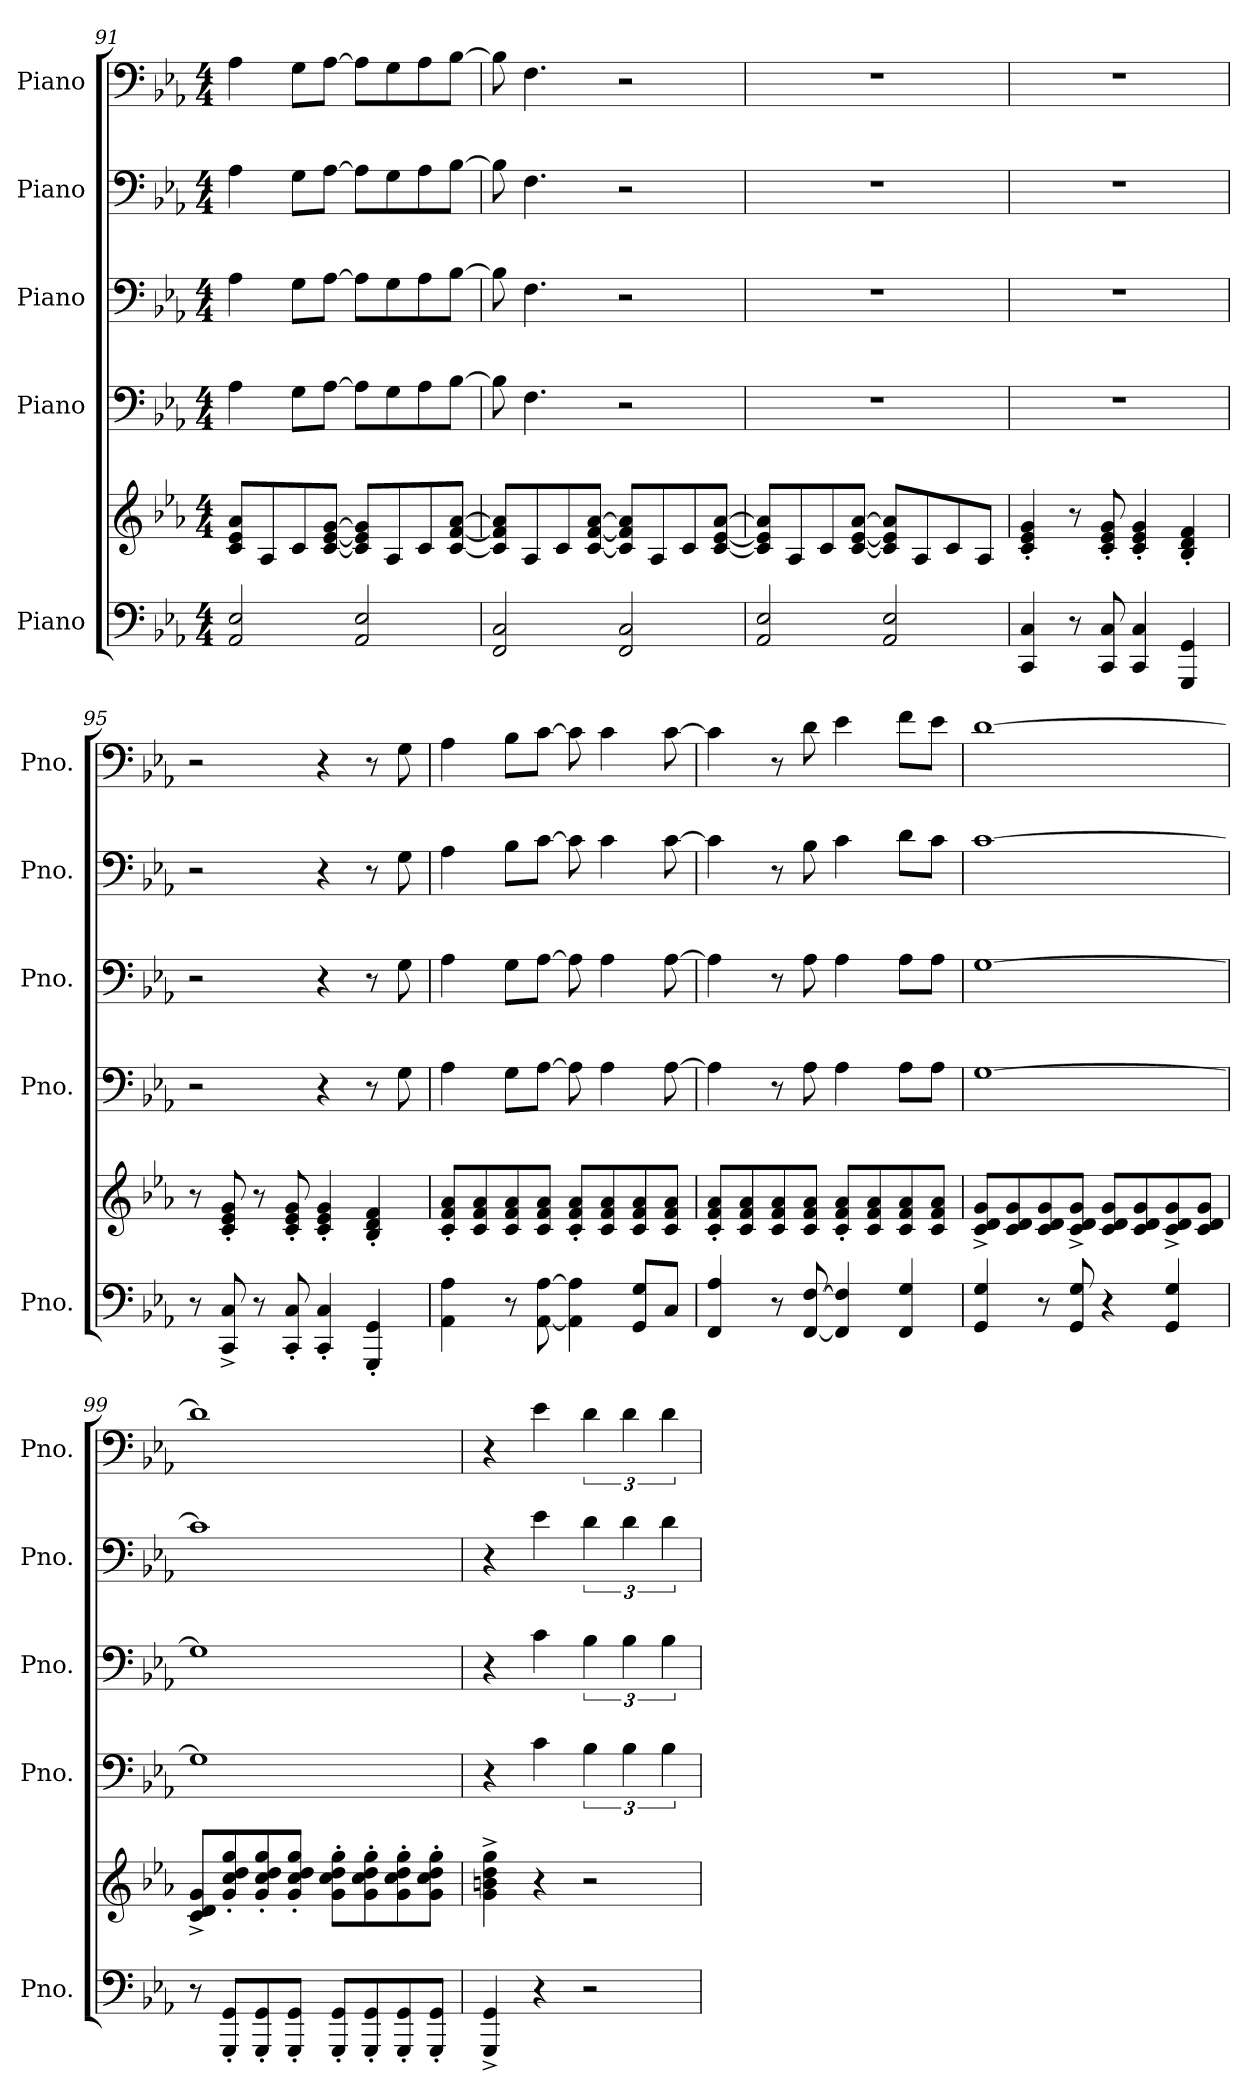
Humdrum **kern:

**kern	**kern	**kern	**kern	**kern	**kern
*part5	*part5	*part4	*part3	*part2	*part1
*staff6	*staff5	*staff4	*staff3	*staff2	*staff1
*I"Piano	*	*I"Piano	*I"Piano	*I"Piano	*I"Piano
*I'Pno.	*	*I'Pno.	*I'Pno.	*I'Pno.	*I'Pno.
!!LO:PB:g=z
*clefF4	*clefG2	*clefF4	*clefF4	*clefF4	*clefF4
*k[b-e-a-]	*k[b-e-a-]	*k[b-e-a-]	*k[b-e-a-]	*k[b-e-a-]	*k[b-e-a-]
*M4/4	*M4/4	*M4/4	*M4/4	*M4/4	*M4/4
=91	=91	=91	=91	=91	=91
2AA-/ 2E-/	8c/ 8e-/ 8a-/L	4A-\	4A-\	4A-\	4A-\
.	8A-/	.	.	.	.
.	8c/	8G\L	8G\L	8G\L	8G\L
.	[8c/ [8e-/ [8g/J	[8A-\J	[8A-\J	[8A-\J	[8A-\J
2AA-/ 2E-/	8c/] 8e-/] 8g/]L	8A-\L]	8A-\L]	8A-\L]	8A-\L]
.	8A-/	8G\	8G\	8G\	8G\
.	8c/	8A-\	8A-\	8A-\	8A-\
.	[8c/ [8f/ [8a-/J	[8B-\J	[8B-\J	[8B-\J	[8B-\J
=92	=92	=92	=92	=92	=92
2FF/ 2C/	8c/] 8f/] 8a-/]L	8B-\]	8B-\]	8B-\]	8B-\]
.	8A-/	4.F\	4.F\	4.F\	4.F\
.	8c/	.	.	.	.
.	[8c/ [8f/ [8a-/J	.	.	.	.
2FF/ 2C/	8c/] 8f/] 8a-/]L	2r	2r	2r	2r
.	8A-/	.	.	.	.
.	8c/	.	.	.	.
.	[8c/ [8e-/ [8a-/J	.	.	.	.
=93	=93	=93	=93	=93	=93
2AA-/ 2E-/	8c/] 8e-/] 8a-/]L	1r	1r	1r	1r
.	8A-/	.	.	.	.
.	8c/	.	.	.	.
.	[8c/ [8e-/ [8a-/J	.	.	.	.
2AA-/ 2E-/	8c/] 8e-/] 8a-/]L	.	.	.	.
.	8A-/	.	.	.	.
.	8c/	.	.	.	.
.	8A-/J	.	.	.	.
=94	=94	=94	=94	=94	=94
4CC/ 4C/	4c/' 4e-/' 4g/'	1r	1r	1r	1r
8r	8r	.	.	.	.
8CC/ 8C/	8c/' 8e-/' 8g/'	.	.	.	.
4CC/ 4C/	4c/' 4e-/' 4g/'	.	.	.	.
4GGG/ 4GG/	4B-/' 4d/' 4f/'	.	.	.	.
!!LO:LB:g=z
=95	=95	=95	=95	=95	=95
8r	8r	2r	2r	2r	2r
8CC/^ 8C/^	8c/' 8e-/' 8g/'	.	.	.	.
8r	8r	.	.	.	.
8CC/' 8C/'	8c/' 8e-/' 8g/'	.	.	.	.
4CC/' 4C/'	4c/' 4e-/' 4g/'	4r	4r	4r	4r
4GGG/' 4GG/'	4B-/' 4d/' 4f/'	8r	8r	8r	8r
.	.	8G\	8G\	8G\	8G\
=96	=96	=96	=96	=96	=96
4AA-\ 4A-\	8c/' 8f/' 8a-/'L	4A-\	4A-\	4A-\	4A-\
.	8c/ 8f/ 8a-/	.	.	.	.
8r	8c/ 8f/ 8a-/	8G\L	8G\L	8B-\L	8B-\L
[8AA-\ [8A-\	8c/ 8f/ 8a-/J	[8A-\J	[8A-\J	[8c\J	[8c\J
4AA-\] 4A-\]	8c/' 8f/' 8a-/'L	8A-\]	8A-\]	8c\]	8c\]
.	8c/ 8f/ 8a-/	4A-\	4A-\	4c\	4c\
8GG/ 8G/L	8c/ 8f/ 8a-/	.	.	.	.
8C/J	8c/ 8f/ 8a-/J	[8A-\	[8A-\	[8c\	[8c\
=97	=97	=97	=97	=97	=97
4FF/ 4A-/	8c/' 8f/' 8a-/'L	4A-\]	4A-\]	4c\]	4c\]
.	8c/ 8f/ 8a-/	.	.	.	.
8r	8c/ 8f/ 8a-/	8r	8r	8r	8r
[8FF/ [8F/	8c/ 8f/ 8a-/J	8A-\	8A-\	8B-\	8d\
4FF/] 4F/]	8c/' 8f/' 8a-/'L	4A-\	4A-\	4c\	4e-\
.	8c/ 8f/ 8a-/	.	.	.	.
4FF/ 4G/	8c/ 8f/ 8a-/	8A-\L	8A-\L	8d\L	8f\L
.	8c/ 8f/ 8a-/J	8A-\J	8A-\J	8c\J	8e-\J
!!LO:PB:g=z
=98	=98	=98	=98	=98	=98
4GG/ 4G/	8c/^ 8d/^ 8g/^L	[1G	[1G	[1c	[1d
.	8c/ 8d/ 8g/	.	.	.	.
8r	8c/ 8d/ 8g/	.	.	.	.
8GG/ 8G/	8c/^ 8d/^ 8g/^J	.	.	.	.
4r	8c/ 8d/ 8g/L	.	.	.	.
.	8c/ 8d/ 8g/	.	.	.	.
4GG/ 4G/	8c/^ 8d/^ 8g/^	.	.	.	.
.	8c/ 8d/ 8g/J	.	.	.	.
=99	=99	=99	=99	=99	=99
8r	8c/^ 8d/^ 8g/^L	1G]	1G]	1c]	1d]
8GGG/' 8GG/'L	8g/' 8cc/' 8dd/' 8gg/'	.	.	.	.
8GGG/' 8GG/'	8g/' 8cc/' 8dd/' 8gg/'	.	.	.	.
8GGG/' 8GG/'J	8g/' 8cc/' 8dd/' 8gg/'J	.	.	.	.
8GGG/' 8GG/'L	8g\' 8cc\' 8dd\' 8gg\'L	.	.	.	.
8GGG/' 8GG/'	8g\' 8cc\' 8dd\' 8gg\'	.	.	.	.
8GGG/' 8GG/'	8g\' 8cc\' 8dd\' 8gg\'	.	.	.	.
8GGG/' 8GG/'J	8g\' 8cc\' 8dd\' 8gg\'J	.	.	.	.
=100	=100	=100	=100	=100	=100
4GGG/^ 4GG/^	4g\^ 4bn\^ 4dd\^ 4gg\^	4r	4r	4r	4r
4r	4r	4c\	4c\	4e-\	4e-\
2r	2r	6B-\	6B-\	6d\	6d\
.	.	6B-\	6B-\	6d\	6d\
.	.	6B-\	6B-\	6d\	6d\
=	=	=	=	=	=
*-	*-	*-	*-	*-	*-
